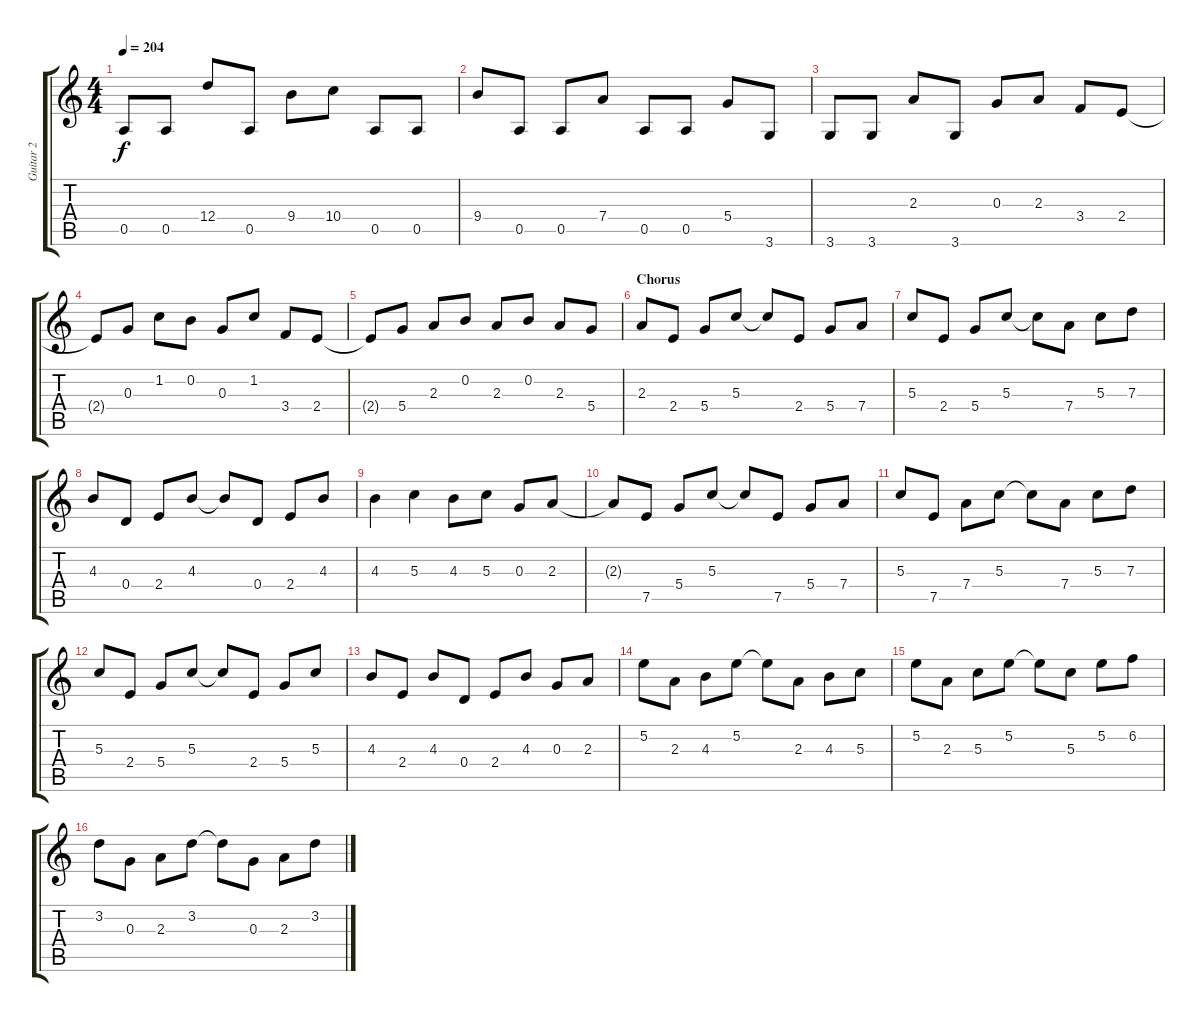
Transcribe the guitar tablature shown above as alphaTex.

\track ("Guitar 2" "Guitar 2") {instrument overdrivenguitar}
\staff {score tabs}
\tuning (E4 B3 G3 D3 A2 E2) {hide}
\ts (4 4)
\tempo 204
\clef g2
\ks c
0.5{t}.8{dy f} 0.5.8 12.4.8 0.5.8 9.4.8 10.4.8 0.5.8 0.5.8 |
9.4.8 0.5.8 0.5.8 7.4.8 0.5.8 0.5.8 5.4.8 3.6.8 |
3.6.8 3.6.8 2.3.8 3.6.8 0.3.8 2.3.8 3.4.8 2.4.8 |
2.4{t}.8 0.3.8 1.2.8 0.2.8 0.3.8 1.2.8 3.4.8 2.4.8 |
2.4{t}.8 5.4.8 2.3.8 0.2.8 2.3.8 0.2.8 2.3.8 5.4.8 |
\section ("" "Chorus")
2.3.8 2.4.8 5.4.8 5.3.8 5.3{t}.8 2.4.8 5.4.8 7.4.8 |
5.3.8 2.4.8 5.4.8 5.3.8 5.3{t}.8 7.4.8 5.3.8 7.3.8 |
4.3.8 0.4.8 2.4.8 4.3.8 4.3{t}.8 0.4.8 2.4.8 4.3.8 |
4.3.4 5.3.4 4.3.8 5.3.8 0.3.8 2.3.8 |
2.3{t}.8 7.5.8 5.4.8 5.3.8 5.3{t}.8 7.5.8 5.4.8 7.4.8 |
5.3.8 7.5.8 7.4.8 5.3.8 5.3{t}.8 7.4.8 5.3.8 7.3.8 |
5.3.8 2.4.8 5.4.8 5.3.8 5.3{t}.8 2.4.8 5.4.8 5.3.8 |
4.3.8 2.4.8 4.3.8 0.4.8 2.4.8 4.3.8 0.3.8 2.3.8 |
5.2.8 2.3.8 4.3.8 5.2.8 5.2{t}.8 2.3.8 4.3.8 5.3.8 |
5.2.8 2.3.8 5.3.8 5.2.8 5.2{t}.8 5.3.8 5.2.8 6.2.8 |
3.2.8 0.3.8 2.3.8 3.2.8 3.2{t}.8 0.3.8 2.3.8 3.2.8
